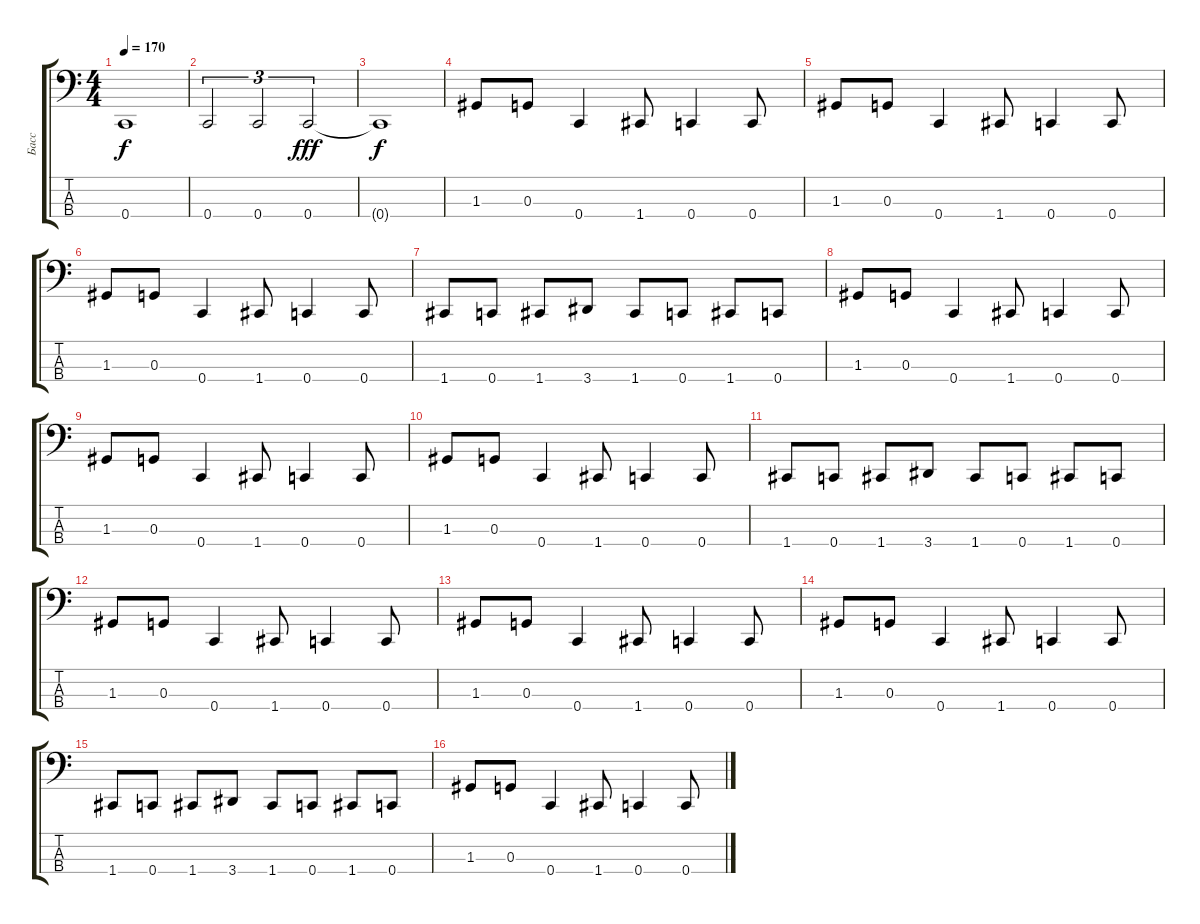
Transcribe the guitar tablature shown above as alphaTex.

\track ("Басс" "Басс") {instrument electricbassfinger}
\staff {score tabs}
\tuning (F2 C2 G1 C1) {hide}
\ts (4 4)
\tempo 170
\clef f4
\ks c
0.4{t}.1{dy f} |
0.4.2{tu (3 2)} 0.4.2{tu (3 2)} 0.4.2{tu (3 2) dy fff} |
0.4{t}.1{dy f} |
1.3.8 0.3.8 0.4.4 1.4.8 0.4.4 0.4.8 |
1.3.8 0.3.8 0.4.4 1.4.8 0.4.4 0.4.8 |
1.3.8 0.3.8 0.4.4 1.4.8 0.4.4 0.4.8 |
1.4.8 0.4.8 1.4.8 3.4.8 1.4.8 0.4.8 1.4.8 0.4.8 |
1.3.8 0.3.8 0.4.4 1.4.8 0.4.4 0.4.8 |
1.3.8 0.3.8 0.4.4 1.4.8 0.4.4 0.4.8 |
1.3.8 0.3.8 0.4.4 1.4.8 0.4.4 0.4.8 |
1.4.8 0.4.8 1.4.8 3.4.8 1.4.8 0.4.8 1.4.8 0.4.8 |
1.3.8 0.3.8 0.4.4 1.4.8 0.4.4 0.4.8 |
1.3.8 0.3.8 0.4.4 1.4.8 0.4.4 0.4.8 |
1.3.8 0.3.8 0.4.4 1.4.8 0.4.4 0.4.8 |
1.4.8 0.4.8 1.4.8 3.4.8 1.4.8 0.4.8 1.4.8 0.4.8 |
1.3.8 0.3.8 0.4.4 1.4.8 0.4.4 0.4.8
